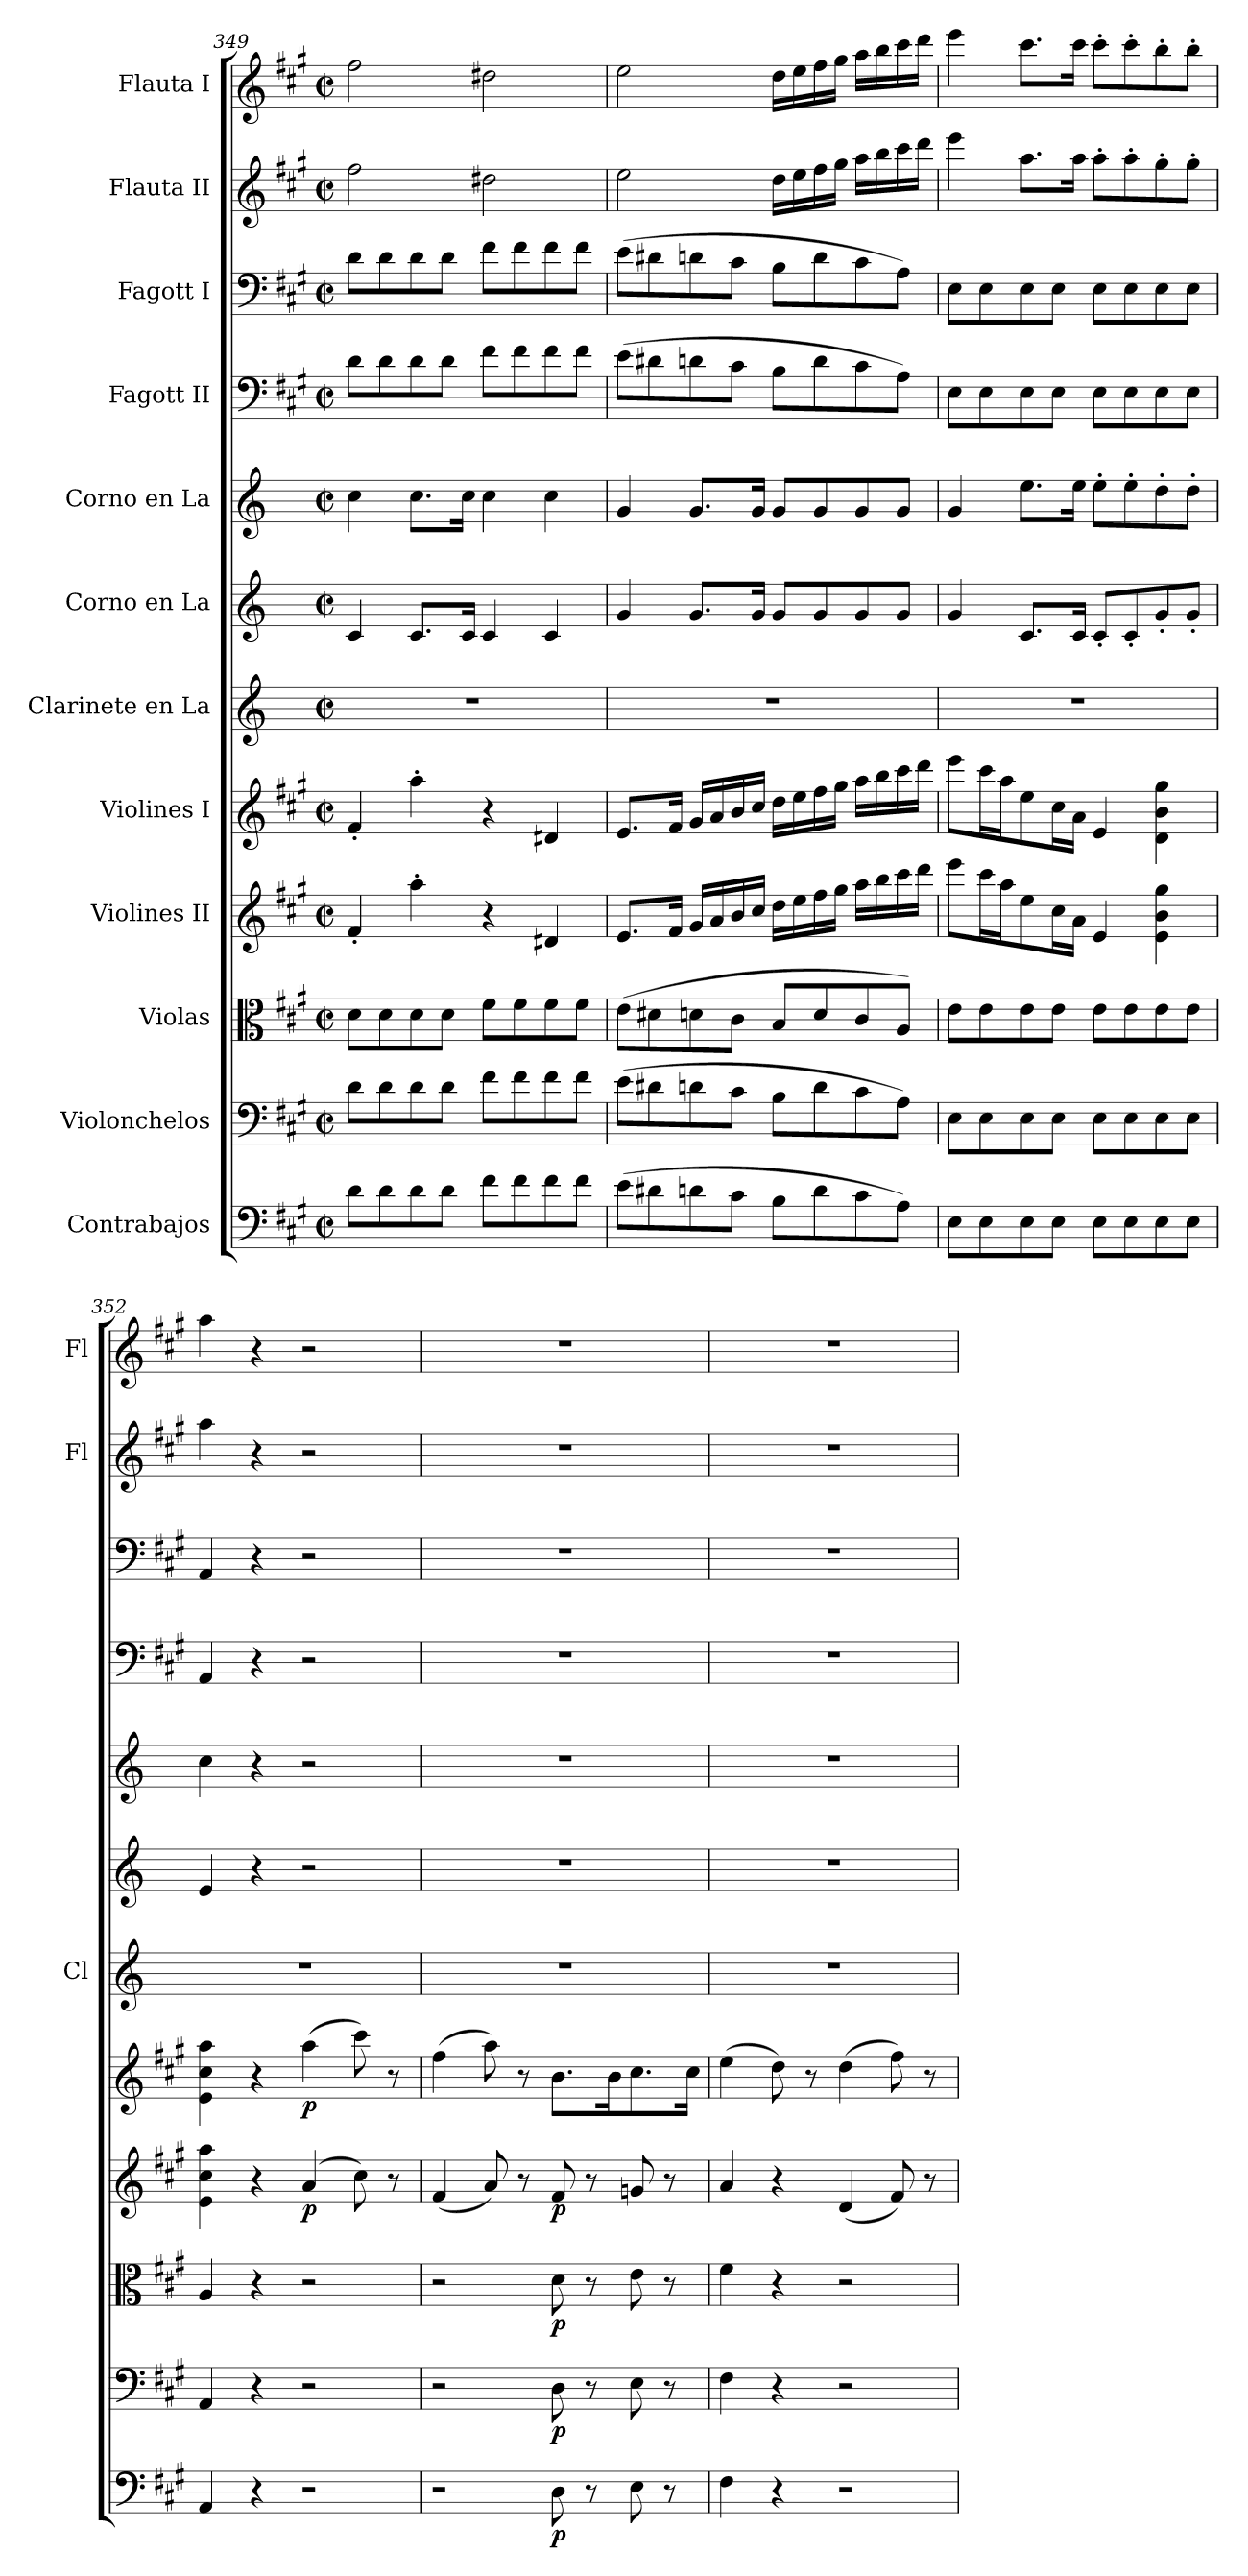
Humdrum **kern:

**kern	**dynam	**kern	**dynam	**kern	**dynam	**kern	**dynam	**kern	**dynam	**kern	**kern	**kern	**kern	**kern	**kern	**kern
*part12	*part12	*part11	*part11	*part10	*part10	*part9	*part9	*part8	*part8	*part7	*part6	*part5	*part4	*part3	*part2	*part1
*staff12	*staff12	*staff11	*staff11	*staff10	*staff10	*staff9	*staff9	*staff8	*staff8	*staff7	*staff6	*staff5	*staff4	*staff3	*staff2	*staff1
*I"Contrabajos	*	*I"Violonchelos	*	*I"Violas	*	*I"Violines II	*	*I"Violines I	*	*I"Clarinete en La	*I"Corno en La	*I"Corno en La	*I"Fagott II	*I"Fagott I	*I"Flauta II	*I"Flauta I
*	*	*	*	*	*	*	*	*	*	*I'Cl	*	*	*	*	*I'Fl	*I'Fl
*clefF4	*	*clefF4	*	*clefC3	*	*clefG2	*	*clefG2	*	*clefG2	*clefG2	*clefG2	*clefF4	*clefF4	*clefG2	*clefG2
*ITrd7c12	*	*	*	*	*	*	*	*	*	*ITrd2c3	*ITrd2c3	*ITrd2c3	*	*	*	*
*k[f#c#g#]	*	*k[f#c#g#]	*	*k[f#c#g#]	*	*k[f#c#g#]	*	*k[f#c#g#]	*	*k[f#c#g#]	*k[f#c#g#]	*k[f#c#g#]	*k[f#c#g#]	*k[f#c#g#]	*k[f#c#g#]	*k[f#c#g#]
*M2/2	*	*M2/2	*	*M2/2	*	*M2/2	*	*M2/2	*	*M2/2	*M2/2	*M2/2	*M2/2	*M2/2	*M2/2	*M2/2
*met(c|)	*	*met(c|)	*	*met(c|)	*	*met(c|)	*	*met(c|)	*	*met(c|)	*met(c|)	*met(c|)	*met(c|)	*met(c|)	*met(c|)	*met(c|)
=349	=349	=349	=349	=349	=349	=349	=349	=349	=349	=349	=349	=349	=349	=349	=349	=349
8D\L	.	8d\L	.	8d\L	.	4f#'/	.	4f#'/	.	1r	4A/	4a\	8d\L	8d\L	2ff#\	2ff#\
8D\	.	8d\	.	8d\	.	.	.	.	.	.	.	.	8d\	8d\	.	.
8D\	.	8d\	.	8d\	.	4aa'\	.	4aa'\	.	.	8.A/L	8.a\L	8d\	8d\	.	.
8D\J	.	8d\J	.	8d\J	.	.	.	.	.	.	.	.	8d\J	8d\J	.	.
.	.	.	.	.	.	.	.	.	.	.	16A/Jk	16a\Jk	.	.	.	.
8F#\L	.	8f#\L	.	8f#\L	.	4r	.	4r	.	.	4A/	4a\	8f#\L	8f#\L	2dd#X\	2dd#X\
8F#\	.	8f#\	.	8f#\	.	.	.	.	.	.	.	.	8f#\	8f#\	.	.
8F#\	.	8f#\	.	8f#\	.	4d#X/	.	4d#X/	.	.	4A/	4a\	8f#\	8f#\	.	.
8F#\J	.	8f#\J	.	8f#\J	.	.	.	.	.	.	.	.	8f#\J	8f#\J	.	.
=350	=350	=350	=350	=350	=350	=350	=350	=350	=350	=350	=350	=350	=350	=350	=350	=350
(>8E\L	.	(>8e\L	.	(>8e\L	.	8.e/L	.	8.e/L	.	1r	4e/	4e/	(>8e\L	(>8e\L	2ee\	2ee\
8D#X\	.	8d#X\	.	8d#X\	.	.	.	.	.	.	.	.	8d#X\	8d#X\	.	.
.	.	.	.	.	.	16f#/Jk	.	16f#/Jk	.	.	.	.	.	.	.	.
8Dn\	.	8dn\	.	8dn\	.	16g#/LL	.	16g#/LL	.	.	8.e/L	8.e/L	8dn\	8dn\	.	.
.	.	.	.	.	.	16a/	.	16a/	.	.	.	.	.	.	.	.
8C#\J	.	8c#\J	.	8c#\J	.	16b/	.	16b/	.	.	.	.	8c#\J	8c#\J	.	.
.	.	.	.	.	.	16cc#/JJ	.	16cc#/JJ	.	.	16e/Jk	16e/Jk	.	.	.	.
8BB\L	.	8B\L	.	8B/L	.	16dd\LL	.	16dd\LL	.	.	8e/L	8e/L	8B\L	8B\L	16dd\LL	16dd\LL
.	.	.	.	.	.	16ee\	.	16ee\	.	.	.	.	.	.	16ee\	16ee\
8D\	.	8d\	.	8d/	.	16ff#\	.	16ff#\	.	.	8e/	8e/	8d\	8d\	16ff#\	16ff#\
.	.	.	.	.	.	16gg#\JJ	.	16gg#\JJ	.	.	.	.	.	.	16gg#\JJ	16gg#\JJ
8C#\	.	8c#\	.	8c#/	.	16aa\LL	.	16aa\LL	.	.	8e/	8e/	8c#\	8c#\	16aa\LL	16aa\LL
.	.	.	.	.	.	16bb\	.	16bb\	.	.	.	.	.	.	16bb\	16bb\
8AA\J)	.	8A\J)	.	8A/J)	.	16ccc#\	.	16ccc#\	.	.	8e/J	8e/J	8A\J)	8A\J)	16ccc#\	16ccc#\
.	.	.	.	.	.	16ddd\JJ	.	16ddd\JJ	.	.	.	.	.	.	16ddd\JJ	16ddd\JJ
!!LO:PB:g=z
=351	=351	=351	=351	=351	=351	=351	=351	=351	=351	=351	=351	=351	=351	=351	=351	=351
8EE\L	.	8E\L	.	8e\L	.	8eee\L	.	8eee\L	.	1r	4e/	4e/	8E\L	8E\L	4eee\	4eee\
8EE\	.	8E\	.	8e\	.	16ccc#\L	.	16ccc#\L	.	.	.	.	8E\	8E\	.	.
.	.	.	.	.	.	16aa\J	.	16aa\J	.	.	.	.	.	.	.	.
8EE\	.	8E\	.	8e\	.	8ee\	.	8ee\	.	.	8.A/L	8.cc#\L	8E\	8E\	8.aa\L	8.ccc#\L
8EE\J	.	8E\J	.	8e\J	.	16cc#\L	.	16cc#\L	.	.	.	.	8E\J	8E\J	.	.
.	.	.	.	.	.	16a\JJ	.	16a\JJ	.	.	16A/Jk	16cc#\Jk	.	.	16aa\Jk	16ccc#\Jk
8EE\L	.	8E\L	.	8e\L	.	4e/	.	4e/	.	.	8A'/L	8cc#'\L	8E\L	8E\L	8aa'\L	8ccc#'\L
8EE\	.	8E\	.	8e\	.	.	.	.	.	.	8A'/	8cc#'\	8E\	8E\	8aa'\	8ccc#'\
8EE\	.	8E\	.	8e\	.	4e\ 4b\ 4gg#\	.	4d\ 4b\ 4gg#\	.	.	8e'/	8b'\	8E\	8E\	8gg#'\	8bb'\
8EE\J	.	8E\J	.	8e\J	.	.	.	.	.	.	8e'/J	8b'\J	8E\J	8E\J	8gg#'\J	8bb'\J
=352	=352	=352	=352	=352	=352	=352	=352	=352	=352	=352	=352	=352	=352	=352	=352	=352
4AAA/	.	4AA/	.	4A/	.	4e\ 4cc#\ 4aa\	.	4e\ 4cc#\ 4aa\	.	1r	4c#/	4a\	4AA/	4AA/	4aa\	4aa\
4r	.	4r	.	4r	.	4r	.	4r	.	.	4r	4r	4r	4r	4r	4r
!	!	!	!	!	!	!	!LO:DY:b	!	!LO:DY:b	!	!	!	!	!	!	!
2r	.	2r	.	2r	.	(>4a/	p	(>4aa\	p	.	2r	2r	2r	2r	2r	2r
.	.	.	.	.	.	8cc#\)	.	8ccc#\)	.	.	.	.	.	.	.	.
.	.	.	.	.	.	8r	.	8r	.	.	.	.	.	.	.	.
=353	=353	=353	=353	=353	=353	=353	=353	=353	=353	=353	=353	=353	=353	=353	=353	=353
2r	.	2r	.	2r	.	(<4f#/	.	(>4ff#\	.	1r	1r	1r	1r	1r	1r	1r
.	.	.	.	.	.	8a/)	.	8aa\)	.	.	.	.	.	.	.	.
.	.	.	.	.	.	8r	.	8r	.	.	.	.	.	.	.	.
!	!LO:DY:b	!	!LO:DY:b	!	!LO:DY:b	!	!LO:DY:b	!	!	!	!	!	!	!	!	!
8DD\	p	8D\	p	8d\	p	8f#/	p	8.b\L	.	.	.	.	.	.	.	.
8r	.	8r	.	8r	.	8r	.	.	.	.	.	.	.	.	.	.
.	.	.	.	.	.	.	.	16b\K	.	.	.	.	.	.	.	.
8EE\	.	8E\	.	8e\	.	8gn/	.	8.cc#\	.	.	.	.	.	.	.	.
8r	.	8r	.	8r	.	8r	.	.	.	.	.	.	.	.	.	.
.	.	.	.	.	.	.	.	16cc#\Jk	.	.	.	.	.	.	.	.
=354	=354	=354	=354	=354	=354	=354	=354	=354	=354	=354	=354	=354	=354	=354	=354	=354
4FF#\	.	4F#\	.	4f#\	.	4a/	.	(>4ee\	.	1r	1r	1r	1r	1r	1r	1r
4r	.	4r	.	4r	.	4r	.	8dd\)	.	.	.	.	.	.	.	.
.	.	.	.	.	.	.	.	8r	.	.	.	.	.	.	.	.
2r	.	2r	.	2r	.	(<4d/	.	(>4dd\	.	.	.	.	.	.	.	.
.	.	.	.	.	.	8f#/)	.	8ff#\)	.	.	.	.	.	.	.	.
.	.	.	.	.	.	8r	.	8r	.	.	.	.	.	.	.	.
=	=	=	=	=	=	=	=	=	=	=	=	=	=	=	=	=
*-	*-	*-	*-	*-	*-	*-	*-	*-	*-	*-	*-	*-	*-	*-	*-	*-
